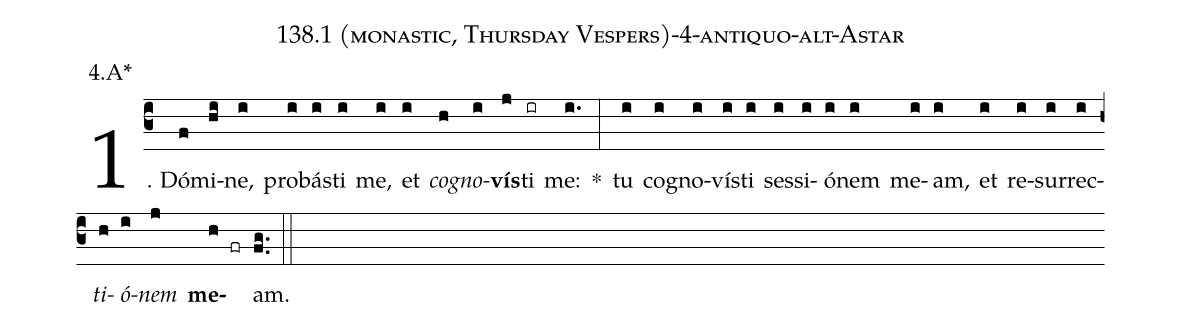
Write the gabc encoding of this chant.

name: 138.1 (monastic, Thursday Vespers)-4-antiquo-alt-Astar;
annotation: 4.A*;
%%
(c3)1. Dó(f)mi(hi)ne,(i) pro(i)bás(i)ti(i) me,(i) et(i) <i>co</i>(h)<i>gno</i>(i)<b>vís</b>(j)ti(ir) me:(i.) *(:) tu(i) co(i)gno(i)vís(i)ti(i) ses(i)si(i)ó(i)nem(i) me(i)am,(i) et(i) re(i)sur(i)rec(i)<i>ti</i>(h)<i>ó</i>(i)<i>nem</i>(j) <b>me</b>(h fr)am.(fg..) (::)
